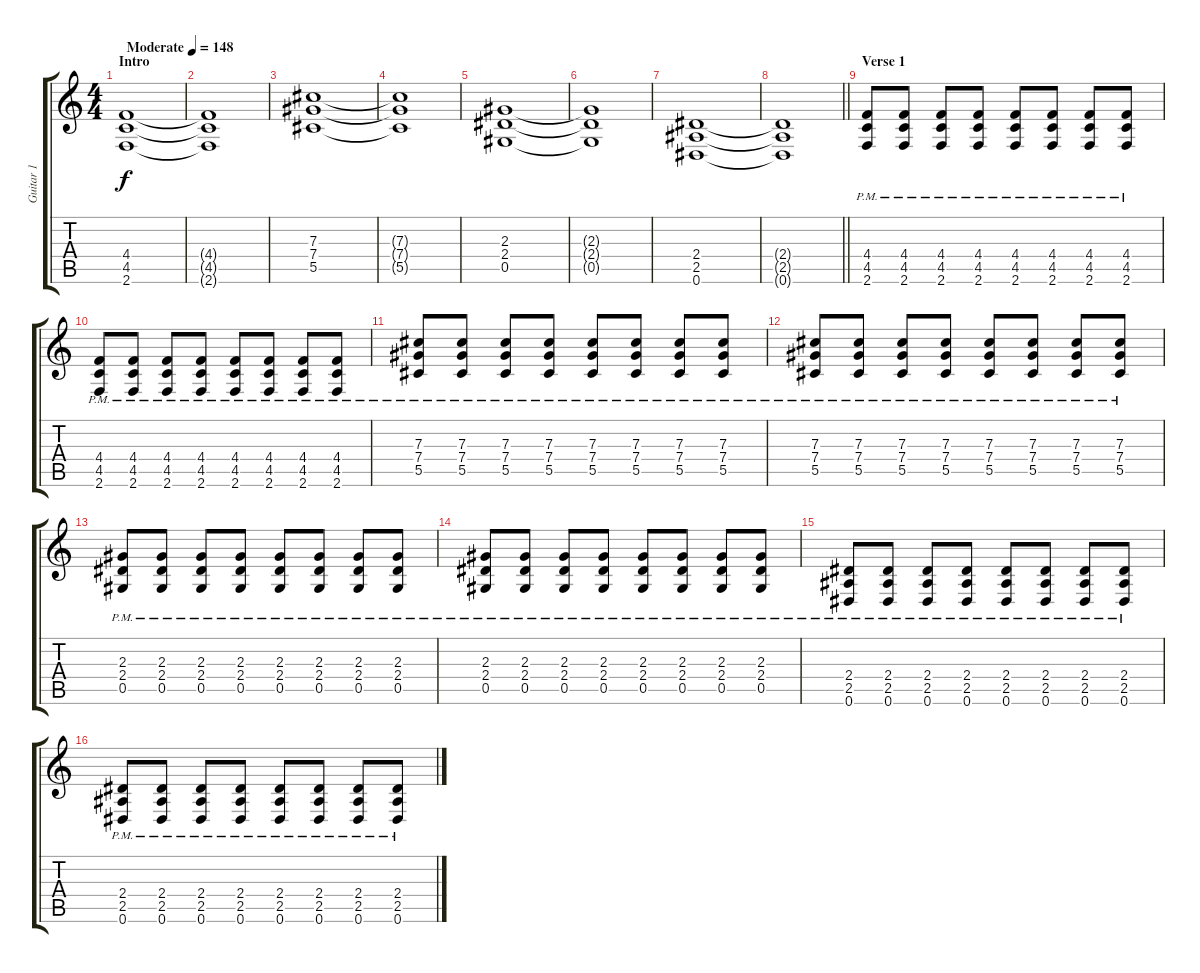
\track ("Guitar 1" "Guitar 1") {instrument distortionguitar}
\staff {score tabs}
\tuning (Eb4 Bb3 Gb3 Db3 Ab2 Eb2) {hide}
\ts (4 4)
\section ("" "Intro")
\tempo (148 "Moderate")
\clef g2
\ks c
(4.4 4.5 2.6).1{dy f instrument distortionguitar} |
(4.4{t} 4.5{t} 2.6{t}).1 |
(7.3 7.4 5.5).1 |
(7.3{t} 7.4{t} 5.5{t}).1 |
(2.3 2.4 0.5).1 |
(2.3{t} 2.4{t} 0.5{t}).1 |
(2.4 2.5 0.6).1 |
\barLineRight lightlight
(2.4{t} 2.5{t} 0.6{t}).1 |
\section ("" "Verse 1")
(4.4{pm} 4.5{pm} 2.6{pm}).8 (4.4{pm} 4.5{pm} 2.6{pm}).8 (4.4{pm} 4.5{pm} 2.6{pm}).8 (4.4{pm} 4.5{pm} 2.6{pm}).8 (4.4{pm} 4.5{pm} 2.6{pm}).8 (4.4{pm} 4.5{pm} 2.6{pm}).8 (4.4{pm} 4.5{pm} 2.6{pm}).8 (4.4{pm} 4.5{pm} 2.6{pm}).8 |
(4.4{pm} 4.5{pm} 2.6{pm}).8 (4.4{pm} 4.5{pm} 2.6{pm}).8 (4.4{pm} 4.5{pm} 2.6{pm}).8 (4.4{pm} 4.5{pm} 2.6{pm}).8 (4.4{pm} 4.5{pm} 2.6{pm}).8 (4.4{pm} 4.5{pm} 2.6{pm}).8 (4.4{pm} 4.5{pm} 2.6{pm}).8 (4.4{pm} 4.5{pm} 2.6{pm}).8 |
(7.3{pm} 7.4{pm} 5.5{pm}).8 (7.3{pm} 7.4{pm} 5.5{pm}).8 (7.3{pm} 7.4{pm} 5.5{pm}).8 (7.3{pm} 7.4{pm} 5.5{pm}).8 (7.3{pm} 7.4{pm} 5.5{pm}).8 (7.3{pm} 7.4{pm} 5.5{pm}).8 (7.3{pm} 7.4{pm} 5.5{pm}).8 (7.3{pm} 7.4{pm} 5.5{pm}).8 |
(7.3{pm} 7.4{pm} 5.5{pm}).8 (7.3{pm} 7.4{pm} 5.5{pm}).8 (7.3{pm} 7.4{pm} 5.5{pm}).8 (7.3{pm} 7.4{pm} 5.5{pm}).8 (7.3{pm} 7.4{pm} 5.5{pm}).8 (7.3{pm} 7.4{pm} 5.5{pm}).8 (7.3{pm} 7.4{pm} 5.5{pm}).8 (7.3{pm} 7.4{pm} 5.5{pm}).8 |
(2.3{pm} 2.4{pm} 0.5{pm}).8 (2.3{pm} 2.4{pm} 0.5{pm}).8 (2.3{pm} 2.4{pm} 0.5{pm}).8 (2.3{pm} 2.4{pm} 0.5{pm}).8 (2.3{pm} 2.4{pm} 0.5{pm}).8 (2.3{pm} 2.4{pm} 0.5{pm}).8 (2.3{pm} 2.4{pm} 0.5{pm}).8 (2.3{pm} 2.4{pm} 0.5{pm}).8 |
(2.3{pm} 2.4{pm} 0.5{pm}).8 (2.3{pm} 2.4{pm} 0.5{pm}).8 (2.3{pm} 2.4{pm} 0.5{pm}).8 (2.3{pm} 2.4{pm} 0.5{pm}).8 (2.3{pm} 2.4{pm} 0.5{pm}).8 (2.3{pm} 2.4{pm} 0.5{pm}).8 (2.3{pm} 2.4{pm} 0.5{pm}).8 (2.3{pm} 2.4{pm} 0.5{pm}).8 |
(2.4{pm} 2.5{pm} 0.6{pm}).8 (2.4{pm} 2.5{pm} 0.6{pm}).8 (2.4{pm} 2.5{pm} 0.6{pm}).8 (2.4{pm} 2.5{pm} 0.6{pm}).8 (2.4{pm} 2.5{pm} 0.6{pm}).8 (2.4{pm} 2.5{pm} 0.6{pm}).8 (2.4{pm} 2.5{pm} 0.6{pm}).8 (2.4{pm} 2.5{pm} 0.6{pm}).8 |
(2.4{pm} 2.5{pm} 0.6{pm}).8 (2.4{pm} 2.5{pm} 0.6{pm}).8 (2.4{pm} 2.5{pm} 0.6{pm}).8 (2.4{pm} 2.5{pm} 0.6{pm}).8 (2.4{pm} 2.5{pm} 0.6{pm}).8 (2.4{pm} 2.5{pm} 0.6{pm}).8 (2.4{pm} 2.5{pm} 0.6{pm}).8 (2.4{pm} 2.5{pm} 0.6{pm}).8
